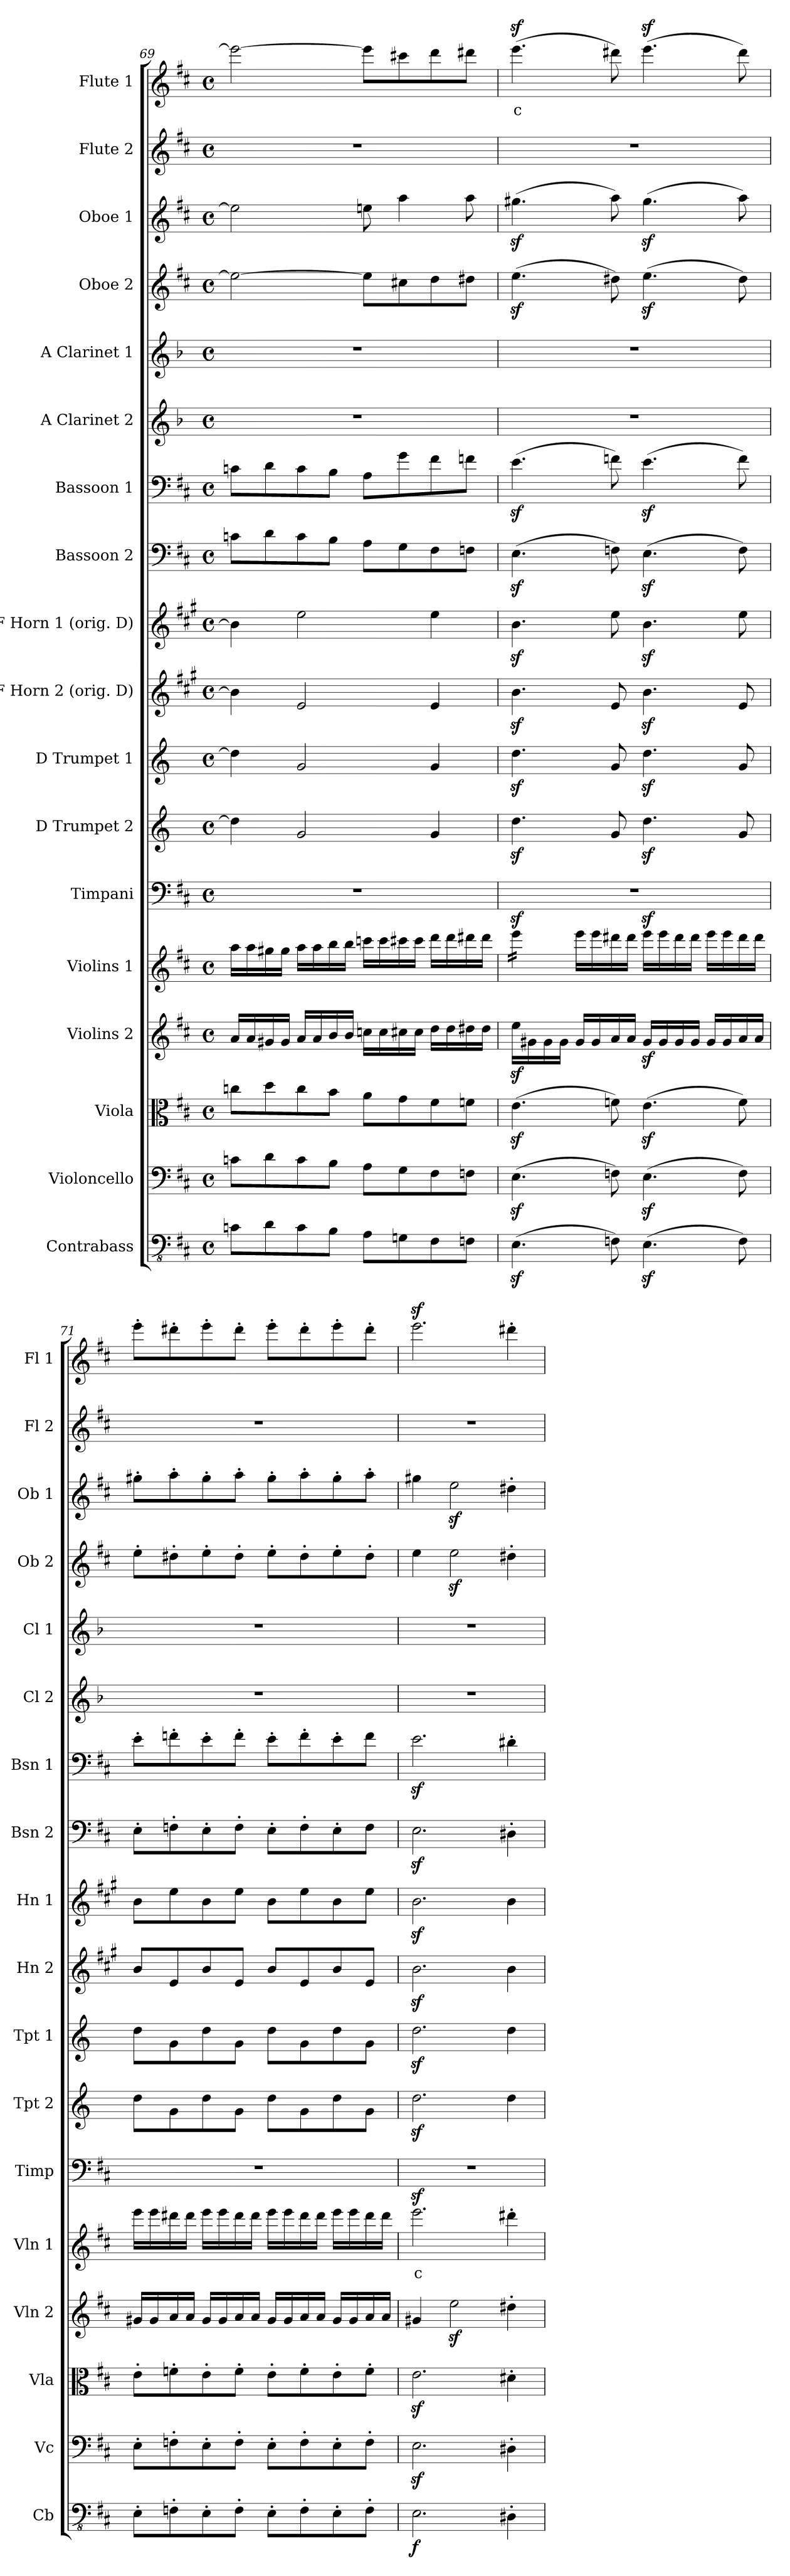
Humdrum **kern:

**kern	**dynam	**kern	**kern	**kern	**kern	**text	**kern	**kern	**kern	**kern	**kern	**kern	**kern	**kern	**kern	**kern	**kern	**kern	**kern	**text
*part18	*part18	*part17	*part16	*part15	*part14	*part14	*part13	*part12	*part11	*part10	*part9	*part8	*part7	*part6	*part5	*part4	*part3	*part2	*part1	*part1
*staff18	*staff18	*staff17	*staff16	*staff15	*staff14	*staff14	*staff13	*staff12	*staff11	*staff10	*staff9	*staff8	*staff7	*staff6	*staff5	*staff4	*staff3	*staff2	*staff1	*staff1
*I"Contrabass	*	*I"Violoncello	*I"Viola	*I"Violins 2	*I"Violins 1	*	*I"Timpani	*I"D Trumpet 2	*I"D Trumpet 1	*I"F Horn 2 (orig.  D)	*I"F Horn 1 (orig.  D)	*I"Bassoon 2	*I"Bassoon 1	*I"A Clarinet 2	*I"A Clarinet 1	*I"Oboe 2	*I"Oboe 1	*I"Flute 2	*I"Flute 1	*
*I'Cb	*	*I'Vc	*I'Vla	*I'Vln 2	*I'Vln 1	*	*I'Timp	*I'Tpt 2	*I'Tpt 1	*I'Hn 2	*I'Hn 1	*I'Bsn 2	*I'Bsn 1	*I'Cl 2	*I'Cl 1	*I'Ob 2	*I'Ob 1	*I'Fl 2	*I'Fl 1	*
*clefFv4	*	*clefF4	*clefC3	*clefG2	*clefG2	*	*clefF4	*clefG2	*clefG2	*clefG2	*clefG2	*clefF4	*clefF4	*clefG2	*clefG2	*clefG2	*clefG2	*clefG2	*clefG2	*
*	*	*	*	*	*	*	*	*ITrd-1c-2	*ITrd-1c-2	*ITrd4c7	*ITrd4c7	*	*	*ITrd2c3	*ITrd2c3	*	*	*	*	*
*k[f#c#]	*	*k[f#c#]	*k[f#c#]	*k[f#c#]	*k[f#c#]	*	*k[f#c#]	*k[f#c#]	*k[f#c#]	*k[f#c#]	*k[f#c#]	*k[f#c#]	*k[f#c#]	*k[f#c#]	*k[f#c#]	*k[f#c#]	*k[f#c#]	*k[f#c#]	*k[f#c#]	*
*M4/4	*	*M4/4	*M4/4	*M4/4	*M4/4	*	*M4/4	*M4/4	*M4/4	*M4/4	*M4/4	*M4/4	*M4/4	*M4/4	*M4/4	*M4/4	*M4/4	*M4/4	*M4/4	*
*met(c)	*	*met(c)	*met(c)	*met(c)	*met(c)	*	*met(c)	*met(c)	*met(c)	*met(c)	*met(c)	*met(c)	*met(c)	*met(c)	*met(c)	*met(c)	*met(c)	*met(c)	*met(c)	*
=69	=69	=69	=69	=69	=69	=69	=69	=69	=69	=69	=69	=69	=69	=69	=69	=69	=69	=69	=69	=69
8Cn\L	.	8cn\L	8ccn\L	16a/LL	16aa\LL	.	1r	4ee\]	4ee\]	4e\]	4e\]	8cn\L	8cn\L	1r	1r	2ee\_	2ee\]	1r	2eee\_	.
.	.	.	.	16a/	16aa\	.	.	.	.	.	.	.	.	.	.	.	.	.	.	.
8D\	.	8d\	8dd\	16g#X/	16gg#X\	.	.	.	.	.	.	8d\	8d\	.	.	.	.	.	.	.
.	.	.	.	16g#/JJ	16gg#\JJ	.	.	.	.	.	.	.	.	.	.	.	.	.	.	.
8C\	.	8c\	8cc\	16a/LL	16aa\LL	.	.	2a/	2a/	2A/	2a\	8c\	8c\	.	.	.	.	.	.	.
.	.	.	.	16a/	16aa\	.	.	.	.	.	.	.	.	.	.	.	.	.	.	.
8BB\J	.	8B\J	8b\J	16b/	16bb\	.	.	.	.	.	.	8B\J	8B\J	.	.	.	.	.	.	.
.	.	.	.	16b/JJ	16bb\JJ	.	.	.	.	.	.	.	.	.	.	.	.	.	.	.
8AA\L	.	8A\L	8a\L	16ccn\LL	16cccn\LL	.	.	.	.	.	.	8A\L	8A\L	.	.	8ee\L]	8een\	.	8eee\L]	.
.	.	.	.	16cc\	16ccc\	.	.	.	.	.	.	.	.	.	.	.	.	.	.	.
8GGn\	.	8G\	8g\	16cc#X\	16ccc#X\	.	.	.	.	.	.	8G\	8g\	.	.	8cc#X\	4aa\	.	8ccc#X\	.
.	.	.	.	16cc#\JJ	16ccc#\JJ	.	.	.	.	.	.	.	.	.	.	.	.	.	.	.
8FF#\	.	8F#\	8f#\	16dd\LL	16ddd\LL	.	.	4a/	4a/	4A/	4a\	8F#\	8f#\	.	.	8dd\	.	.	8ddd\	.
.	.	.	.	16dd\	16ddd\	.	.	.	.	.	.	.	.	.	.	.	.	.	.	.
8FFn\J	.	8Fn\J	8fn\J	16dd#X\	16ddd#X\	.	.	.	.	.	.	8Fn\J	8fn\J	.	.	8dd#X\J	8aa\	.	8ddd#X\J	.
.	.	.	.	16dd#\JJ	16ddd#\JJ	.	.	.	.	.	.	.	.	.	.	.	.	.	.	.
=70	=70	=70	=70	=70	=70	=70	=70	=70	=70	=70	=70	=70	=70	=70	=70	=70	=70	=70	=70	=70
!	!	!	!	!	!	!	!	!	!	!	!	!	!	!	!	!	!	!	!	!LO:LY:b:color=#FF0000
*	*	*	*	*	*tremolo	*	*	*	*	*	*	*	*	*	*	*	*	*	*	*
(>4.EEz<\	.	(>4.Ez<\	(>4.ez<\	16eez<\LL	16eeez<\LL	.	1r	4.eez<\	4.eez<\	4.ez<\	4.ez<\	(>4.Ez<\	(>4.ez<\	1r	1r	(>4.eez<\	(>4.gg#Xz<\	1r	(>4.eeez<\	c
.	.	.	.	16g#X\	16eeez<\	.	.	.	.	.	.	.	.	.	.	.	.	.	.	.
.	.	.	.	16g#\	16eeez<\	.	.	.	.	.	.	.	.	.	.	.	.	.	.	.
.	.	.	.	16g#\JJ	16eeez<\JJ	.	.	.	.	.	.	.	.	.	.	.	.	.	.	.
*	*	*	*	*	*Xtremolo	*	*	*	*	*	*	*	*	*	*	*	*	*	*	*
.	.	.	.	16g#/LL	16eee\LL	.	.	.	.	.	.	.	.	.	.	.	.	.	.	.
.	.	.	.	16g#/	16eee\	.	.	.	.	.	.	.	.	.	.	.	.	.	.	.
8FFn\)	.	8Fn\)	8fn\)	16a/	16ddd#X\	.	.	8a/	8a/	8A/	8a\	8Fn\)	8fn\)	.	.	8dd#X\)	8aa\)	.	8ddd#X\)	.
.	.	.	.	16a/JJ	16ddd#\JJ	.	.	.	.	.	.	.	.	.	.	.	.	.	.	.
(>4.EEz<\	.	(>4.Ez<\	(>4.ez<\	16g#z</LL	16eeez<\LL	.	.	4.eez<\	4.eez<\	4.ez<\	4.ez<\	(>4.Ez<\	(>4.ez<\	.	.	(>4.eez<\	(>4.gg#z<\	.	(>4.eeez<\	.
.	.	.	.	16g#/	16eee\	.	.	.	.	.	.	.	.	.	.	.	.	.	.	.
.	.	.	.	16g#/	16ddd#\	.	.	.	.	.	.	.	.	.	.	.	.	.	.	.
.	.	.	.	16g#/JJ	16ddd#\JJ	.	.	.	.	.	.	.	.	.	.	.	.	.	.	.
.	.	.	.	16g#/LL	16eee\LL	.	.	.	.	.	.	.	.	.	.	.	.	.	.	.
.	.	.	.	16g#/	16eee\	.	.	.	.	.	.	.	.	.	.	.	.	.	.	.
8FF\)	.	8F\)	8f\)	16a/	16ddd#\	.	.	8a/	8a/	8A/	8a\	8F\)	8f\)	.	.	8dd#\)	8aa\)	.	8ddd#\)	.
.	.	.	.	16a/JJ	16ddd#\JJ	.	.	.	.	.	.	.	.	.	.	.	.	.	.	.
!!LO:PB:g=z
=71	=71	=71	=71	=71	=71	=71	=71	=71	=71	=71	=71	=71	=71	=71	=71	=71	=71	=71	=71	=71
8EE'\L	.	8E'\L	8e'\L	16g#X/LL	16eee\LL	.	1r	8ee\L	8ee\L	8e/L	8e\L	8E'\L	8e'\L	1r	1r	8ee'\L	8gg#X'\L	1r	8eee'\L	.
.	.	.	.	16g#/	16eee\	.	.	.	.	.	.	.	.	.	.	.	.	.	.	.
8FFn'\	.	8Fn'\	8fn'\	16a/	16ddd#X\	.	.	8a\	8a\	8A/	8a\	8Fn'\	8fn'\	.	.	8dd#X'\	8aa'\	.	8ddd#X'\	.
.	.	.	.	16a/JJ	16ddd#\JJ	.	.	.	.	.	.	.	.	.	.	.	.	.	.	.
8EE'\	.	8E'\	8e'\	16g#/LL	16eee\LL	.	.	8ee\	8ee\	8e/	8e\	8E'\	8e'\	.	.	8ee'\	8gg#'\	.	8eee'\	.
.	.	.	.	16g#/	16eee\	.	.	.	.	.	.	.	.	.	.	.	.	.	.	.
8FF'\J	.	8F'\J	8f'\J	16a/	16ddd#\	.	.	8a\J	8a\J	8A/J	8a\J	8F'\J	8f'\J	.	.	8dd#'\J	8aa'\J	.	8ddd#'\J	.
.	.	.	.	16a/JJ	16ddd#\JJ	.	.	.	.	.	.	.	.	.	.	.	.	.	.	.
8EE'\L	.	8E'\L	8e'\L	16g#/LL	16eee\LL	.	.	8ee\L	8ee\L	8e/L	8e\L	8E'\L	8e'\L	.	.	8ee'\L	8gg#'\L	.	8eee'\L	.
.	.	.	.	16g#/	16eee\	.	.	.	.	.	.	.	.	.	.	.	.	.	.	.
8FF'\	.	8F'\	8f'\	16a/	16ddd#\	.	.	8a\	8a\	8A/	8a\	8F'\	8f'\	.	.	8dd#'\	8aa'\	.	8ddd#'\	.
.	.	.	.	16a/JJ	16ddd#\JJ	.	.	.	.	.	.	.	.	.	.	.	.	.	.	.
8EE'\	.	8E'\	8e'\	16g#/LL	16eee\LL	.	.	8ee\	8ee\	8e/	8e\	8E'\	8e'\	.	.	8ee'\	8gg#'\	.	8eee'\	.
.	.	.	.	16g#/	16eee\	.	.	.	.	.	.	.	.	.	.	.	.	.	.	.
8FF'\J	.	8F'\J	8f'\J	16a/	16ddd#\	.	.	8a\J	8a\J	8A/J	8a\J	8F\J	8f\J	.	.	8dd#'\J	8aa'\J	.	8ddd#'\J	.
.	.	.	.	16a/JJ	16ddd#\JJ	.	.	.	.	.	.	.	.	.	.	.	.	.	.	.
=72	=72	=72	=72	=72	=72	=72	=72	=72	=72	=72	=72	=72	=72	=72	=72	=72	=72	=72	=72	=72
!	!LO:DY:b	!	!	!	!	!LO:LY:b:color=#FF0000	!	!	!	!	!	!	!	!	!	!	!	!	!	!
2.EE\	f	2.Ez<\	2.ez<\	4g#X/	2.eeez<\	c	1r	2.eez<\	2.eez<\	2.ez<\	2.ez<\	2.Ez<\	2.ez<\	1r	1r	4ee\	4gg#X\	1r	2.eeez<\	.
.	.	.	.	2eez<\	.	.	.	.	.	.	.	.	.	.	.	2eez<\	2eez<\	.	.	.
4DD#X'\	.	4D#X'\	4d#X'\	4dd#X'\	4ddd#X'\	.	.	4ee\	4ee\	4e\	4e\	4D#X'\	4d#X'\	.	.	4dd#X'\	4dd#X'\	.	4ddd#X'\	.
=	=	=	=	=	=	=	=	=	=	=	=	=	=	=	=	=	=	=	=	=
*-	*-	*-	*-	*-	*-	*-	*-	*-	*-	*-	*-	*-	*-	*-	*-	*-	*-	*-	*-	*-
